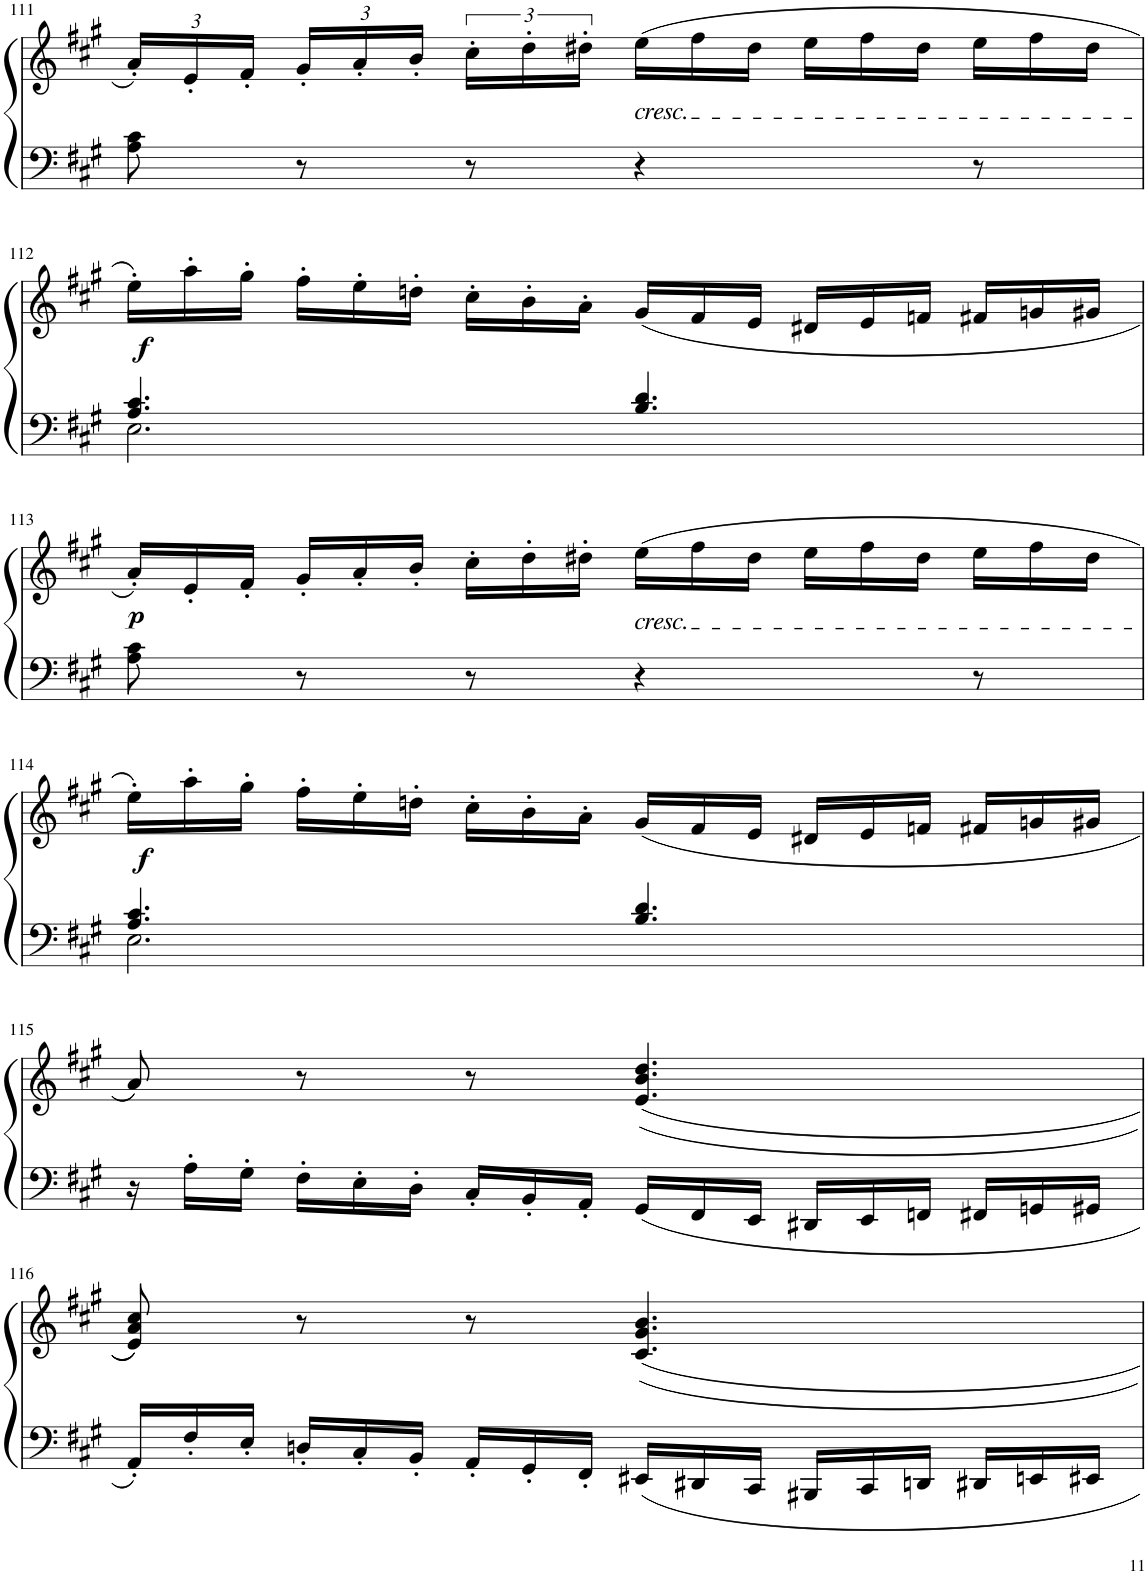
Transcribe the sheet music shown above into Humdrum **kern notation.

**kern	**kern	**dynam
*part1	*part1	*part1
*staff2	*staff1	*staff1/2
*I"Piano	*	*
*I'Pno.	*	*
!!LO:PB:g=z
*clefF4	*clefG2	*
*k[f#c#g#]	*k[f#c#g#]	*
*M6/8	*M6/8	*
*	*Xbrackettup	*
=111	=111	=111
8A\ 8c#\	24a'/LL	.
.	24e'/	.
.	24f#'/JJ	.
8r	24g#'/LL	.
.	24a'/	.
.	24b'/JJ	.
*	*brackettup	*
8r	24cc#'\LL	.
.	24dd'\	.
.	24dd#X'\JJ	.
*	*Xbrackettup	*
!	!LO:TX:b:i:t=cresc.	!
4r	(24ee\LL	.
.	24ff#\	.
.	24dd#\JJ	.
.	24ee\LL	.
.	24ff#\	.
.	24dd#\JJ	.
8r	24ee\LL	.
.	24ff#\	.
.	24dd#\JJ	.
!!LO:LB:g=z
=112	=112	=112
*^	*	*
*	*	*brackettup	*
!	!	!	!LO:DY:b
4.A/ 4.c#/	2.E\	24ee'\LL)	f
.	.	24aa'\	.
.	.	24gg#'\JJ	.
.	.	24ff#'\LL	.
.	.	24ee'\	.
.	.	24ddn'\JJ	.
.	.	24cc#'\LL	.
.	.	24b'\	.
.	.	24a'\JJ	.
*	*	*Xbrackettup	*
4.B/ 4.d/	.	(24g#/LL	.
.	.	24f#/	.
.	.	24e/JJ	.
.	.	24d#X/LL	.
.	.	24e/	.
.	.	24fn/JJ	.
.	.	24f#X/LL	.
.	.	24gn/	.
.	.	24g#X/JJ	.
*v	*v	*	*
!!LO:LB:g=z
=113	=113	=113
!	!	!LO:DY:b
8A\ 8c#\	24a'/LL)	p
.	24e'/	.
.	24f#'/JJ	.
8r	24g#'/LL	.
.	24a'/	.
.	24b'/JJ	.
*	*brackettup	*
8r	24cc#'\LL	.
.	24dd'\	.
.	24dd#X'\JJ	.
*	*Xbrackettup	*
!	!LO:TX:b:i:t=cresc.	!
4r	(24ee\LL	.
.	24ff#\	.
.	24dd#\JJ	.
.	24ee\LL	.
.	24ff#\	.
.	24dd#\JJ	.
8r	24ee\LL	.
.	24ff#\	.
.	24dd#\JJ	.
!!LO:LB:g=z
=114	=114	=114
*^	*	*
*	*	*brackettup	*
!	!	!	!LO:DY:b
4.A/ 4.c#/	2.E\	24ee'\LL)	f
.	.	24aa'\	.
.	.	24gg#'\JJ	.
.	.	24ff#'\LL	.
.	.	24ee'\	.
.	.	24ddn'\JJ	.
.	.	24cc#'\LL	.
.	.	24b'\	.
.	.	24a'\JJ	.
*	*	*Xbrackettup	*
4.B/ 4.d/	.	(24g#/LL	.
.	.	24f#/	.
.	.	24e/JJ	.
.	.	24d#X/LL	.
.	.	24e/	.
.	.	24fn/JJ	.
.	.	24f#X/LL	.
.	.	24gn/	.
.	.	24g#X/JJ	.
*v	*v	*	*
!!LO:LB:g=z
=115	=115	=115
24r	8a/)	.
24A'\LL	.	.
24G#'\JJ	.	.
*Xbrackettup	*	*
24F#'\LL	8r	.
24E'\	.	.
24D'\JJ	.	.
24C#'/LL	8r	.
24BB'/	.	.
24AA'/JJ	.	.
24GG#/LL	((4.e/ 4.b/ 4.dd/	.
24FF#/	.	.
24EE/JJ	.	.
24DD#X/LL	.	.
24EE/	.	.
24FFn/JJ	.	.
24FF#X/LL	.	.
24GGn/	.	.
24GG#X/JJ	.	.
!!LO:LB:g=z
=116	=116	=116
24AA'/LL	8e/ 8a/ 8cc#/))	.
24F#'/	.	.
24E'/JJ	.	.
24Dn'/LL	8r	.
24C#'/	.	.
24BB'/JJ	.	.
24AA'/LL	8r	.
24GG#'/	.	.
24FF#'/JJ	.	.
24EE#X/LL	4.c#/ 4.g#/ 4.b/	.
24DD#X/	.	.
24CC#/JJ	.	.
24BBB#X/LL	.	.
24CC#/	.	.
24DDn/JJ	.	.
24DD#X/LL	.	.
24EEn/	.	.
24EE#X/JJ	.	.
=	=	=
*-	*-	*-
